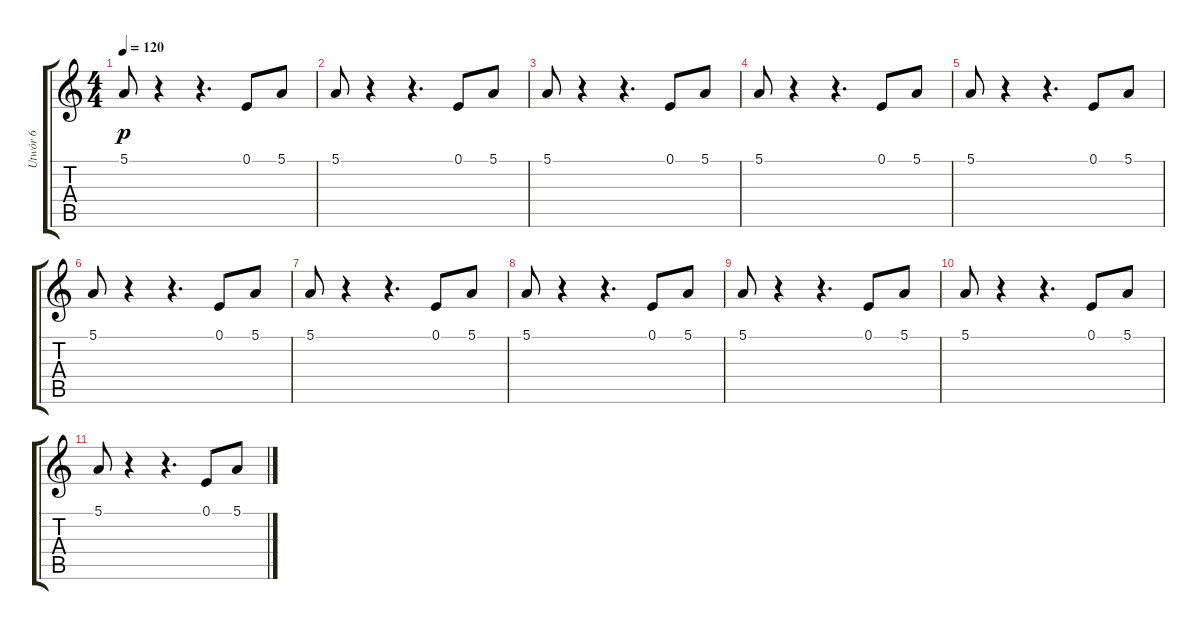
\track ("Utwór 6" "Utwór 6") {instrument acousticgrandpiano}
\staff {score tabs}
\tuning (E4 B3 G3 D3 A2 E2) {hide}
\ts (4 4)
\tempo 120
\clef g2
\ks c
5.1.8{dy p} r.4 r.4{d} 0.1.8 5.1.8 |
5.1.8 r.4 r.4{d} 0.1.8 5.1.8 |
5.1.8 r.4 r.4{d} 0.1.8 5.1.8 |
5.1.8{volume 0} r.4 r.4{d} 0.1.8 5.1.8 |
5.1.8 r.4 r.4{d} 0.1.8 5.1.8 |
5.1.8 r.4 r.4{d} 0.1.8 5.1.8 |
5.1.8 r.4 r.4{d} 0.1.8 5.1.8 |
5.1.8 r.4 r.4{d} 0.1.8 5.1.8 |
5.1.8 r.4 r.4{d} 0.1.8 5.1.8 |
5.1.8 r.4 r.4{d} 0.1.8 5.1.8 |
5.1.8 r.4 r.4{d} 0.1.8 5.1.8
